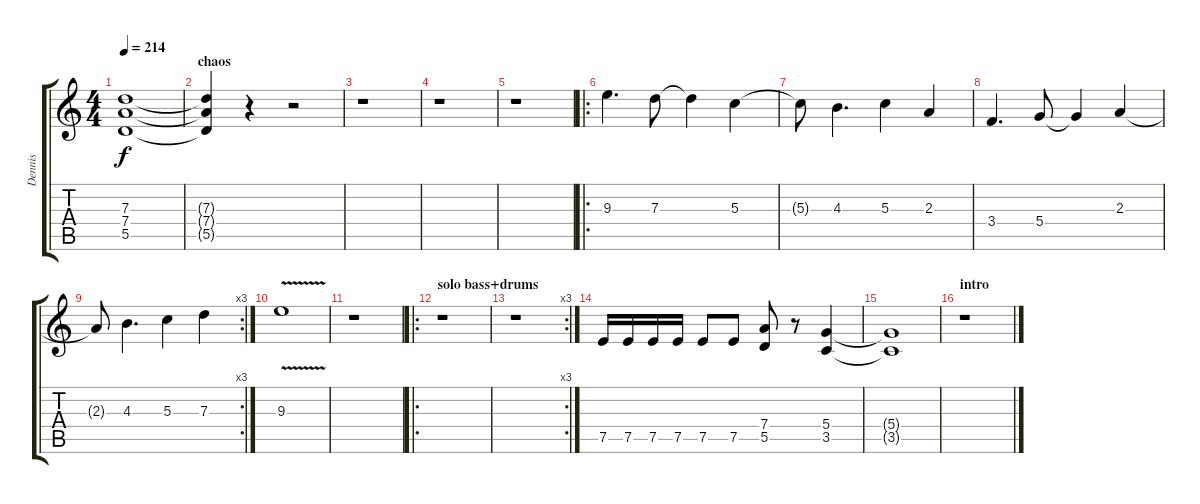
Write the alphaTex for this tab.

\track ("Dennis" "Dennis") {instrument distortionguitar}
\staff {score tabs}
\tuning (E4 B3 G3 D3 A2 E2) {hide}
\ts (4 4)
\tempo 214
\clef g2
\ks c
(7.3 7.4 5.5).1{dy f} |
\section ("" "chaos")
(7.3{t} 7.4{t} 5.5{t}).4 r.4 r.2 |
r.1 |
r.1 |
r.1 |
\ro
9.3.4{d} 7.3.8 7.3{t}.4 5.3.4 |
5.3{t}.8 4.3.4{d} 5.3.4 2.3.4 |
3.4.4{d} 5.4.8 5.4{t}.4 2.3.4 |
\rc 3
2.3{t}.8 4.3.4{d} 5.3.4 7.3.4 |
9.3{v}.1 |
r.1 |
\ro
\section ("" "solo bass+drums")
r.1 |
\rc 3
r.1 |
7.5.16 7.5.16 7.5.16 7.5.16 7.5.8 7.5.8 (7.4 5.5).8 r.8 (5.4 3.5).4 |
(5.4{t} 3.5{t}).1 |
\section ("" "intro")
r.1
